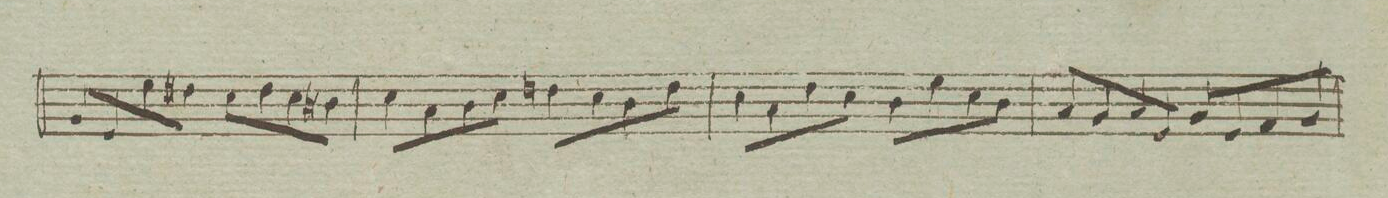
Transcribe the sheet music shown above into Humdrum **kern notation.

**kern	**dynam
*I"Basso	*
*clefF4	*
*k[]	*
*met(c|)	*
*M2/2	*
8BBL/	.
8GG/	.
8G\	.
8F#XJ\	.
8E\L	.
8F#\	.
8E\	.
8D#X\J	.
=9	=9
8E\L	.
8C/	.
8D\	.
8E\J	.
8Fn\L	.
8E\	.
8D\	.
8F\J	.
=10	=10
8E\L	.
8C/	.
8F\	.
8E\J	.
8D\L	.
8G\	.
8E\	.
8D\J	.
=11	=11
8C/L	.
8BB/	.
8C/	.
8GG/J	.
8BB/L	.
8GG/	.
8AA/	.
8BB/J	.
=12	=12
*-	*-
